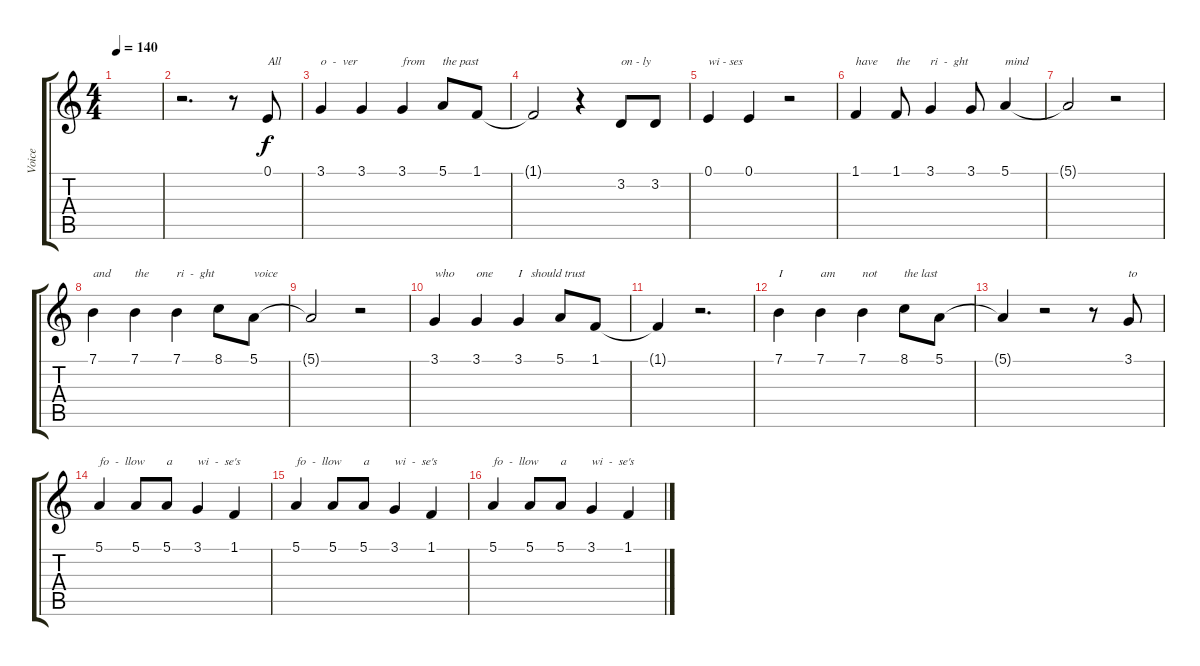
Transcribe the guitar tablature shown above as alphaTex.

\track ("Voice" "Voice") {instrument cello}
\staff {score tabs}
\tuning (E4 B3 G3 D3 A2 E2) {hide}
\ts (4 4)
\tempo 140
\clef g2
\ks c
|
r.2{d} r.8 0.1.8{txt "All"} |
3.1.4{txt "o  -  ver"} 3.1.4 3.1.4{txt "from"} 5.1.8{txt "the past"} 1.1.8 |
1.1{t}.2 r.4 3.2.8{txt "on - ly"} 3.2.8 |
0.1.4{txt "wi - ses"} 0.1.4 r.2 |
1.1.4{txt "have"} 1.1.8{txt "the"} 3.1.4{txt "ri  -  ght"} 3.1.8 5.1.4{txt "mind"} |
5.1{t}.2 r.2 |
7.1.4{txt "and"} 7.1.4{txt "the"} 7.1.4{txt "ri  -  ght"} 8.1.8 5.1.8{txt "voice"} |
5.1{t}.2 r.2 |
3.1.4{txt "who"} 3.1.4{txt "one"} 3.1.4{txt "I   should trust"} 5.1.8 1.1.8 |
1.1{t}.4 r.2{d} |
7.1.4{txt "I"} 7.1.4{txt "am"} 7.1.4{txt "not"} 8.1.8{txt "the last"} 5.1.8 |
5.1{t}.4 r.2 r.8 3.1.8{txt "to"} |
5.1.4{txt "fo  -  llow"} 5.1.8 5.1.8{txt "a"} 3.1.4{txt "wi  -  se's"} 1.1.4 |
5.1.4{txt "fo  -  llow"} 5.1.8 5.1.8{txt "a"} 3.1.4{txt "wi  -  se's"} 1.1.4 |
5.1.4{txt "fo  -  llow"} 5.1.8 5.1.8{txt "a"} 3.1.4{txt "wi  -  se's"} 1.1.4
